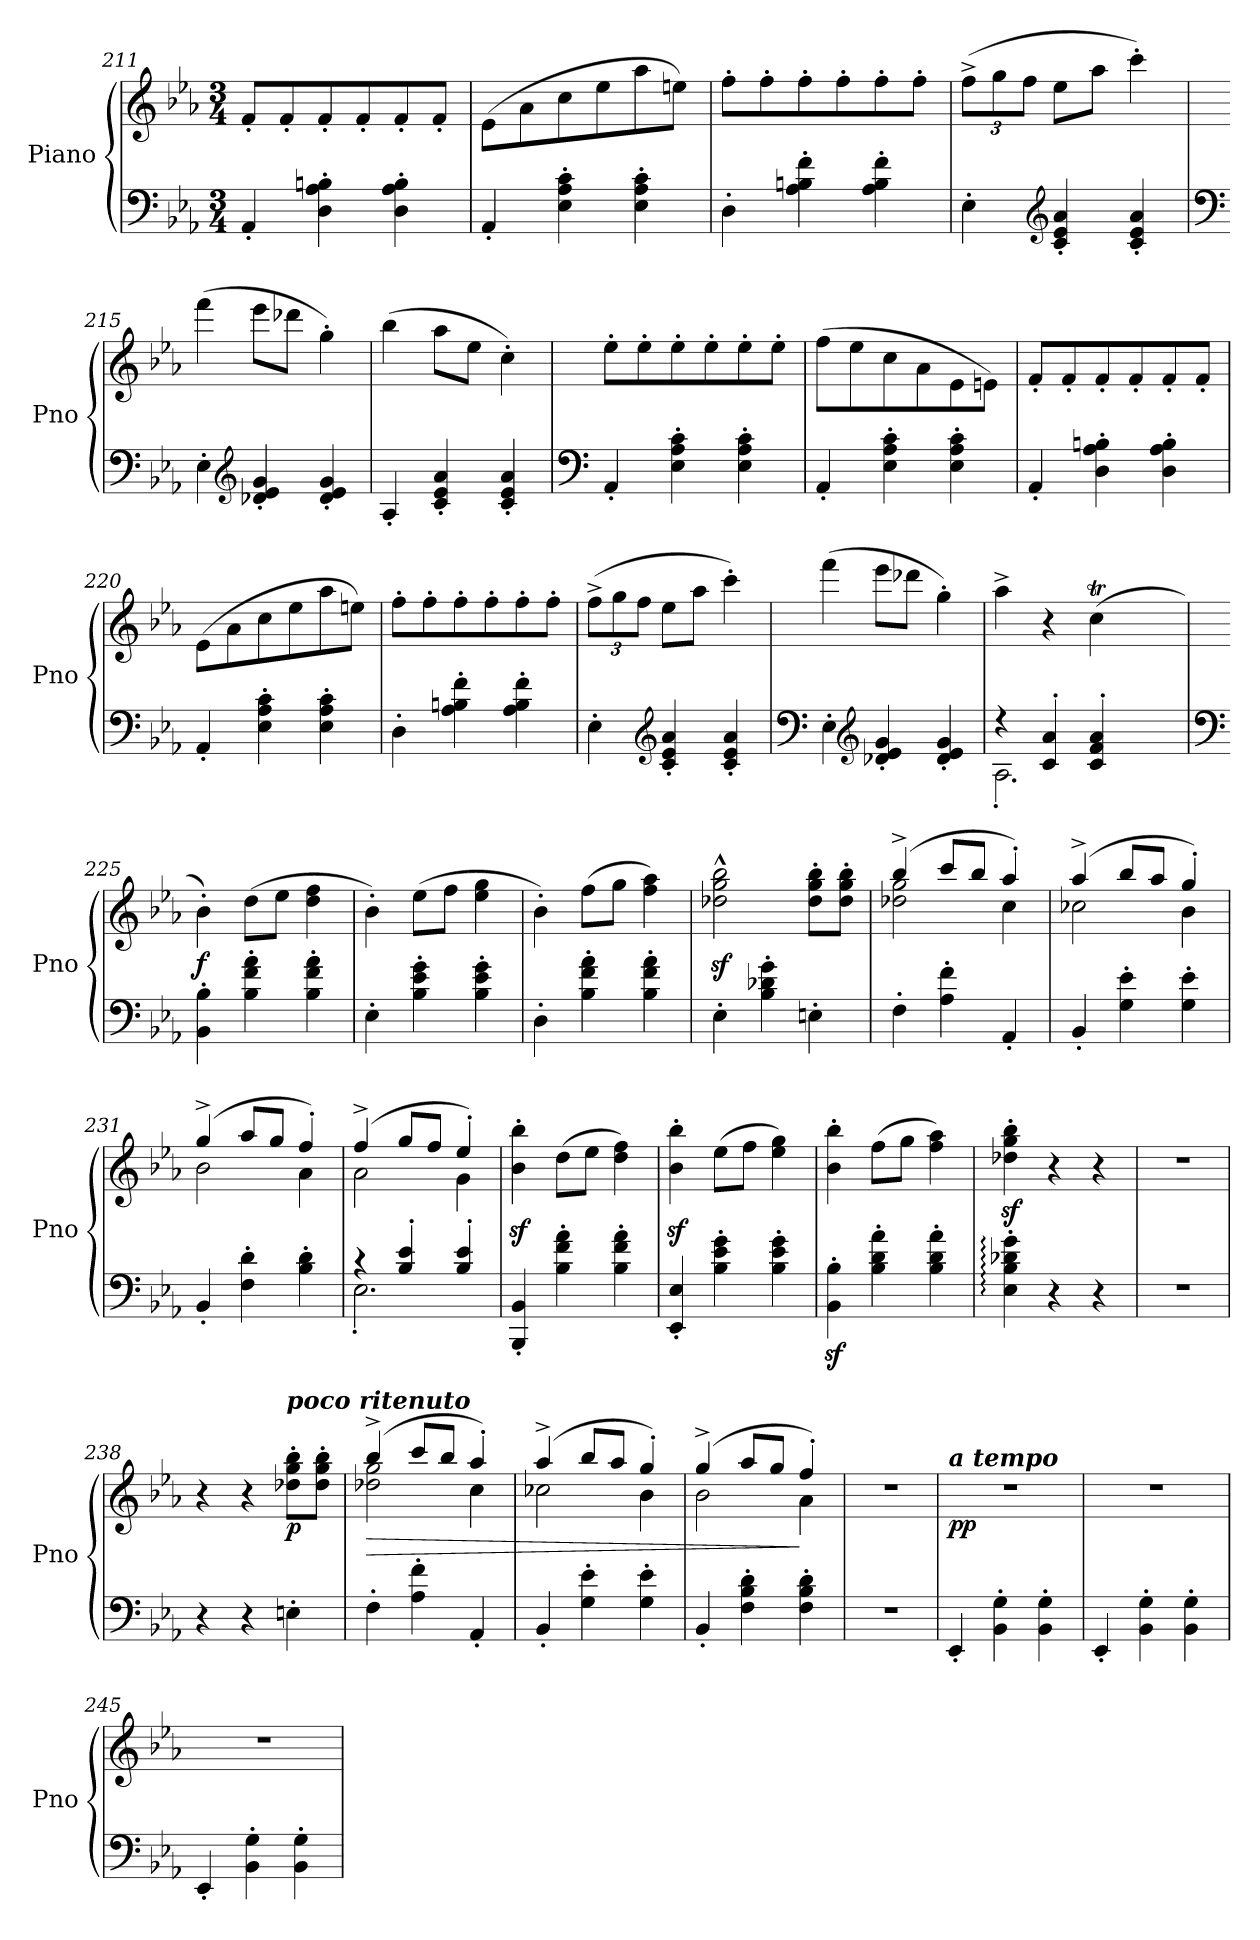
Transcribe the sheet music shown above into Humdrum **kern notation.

**kern	**kern	**dynam
*part1	*part1	*part1
*staff2	*staff1	*staff1/2
*I"Piano	*	*
*I'Pno	*	*
*clefF4	*clefG2	*
*k[b-e-a-]	*k[b-e-a-]	*
*M3/4	*M3/4	*
=211	=211	=211
4AA-'/	8f'/L	.
.	8f'/	.
4D\' 4A-\' 4Bn\'	8f'/	.
.	8f'/	.
4D\' 4A-\' 4B\'	8f'/	.
.	8f'/J	.
=212	=212	=212
4AA-'/	(>8e-\L	.
.	8a-\	.
4E-\' 4A-\' 4c\'	8cc\	.
.	8ee-\	.
4E-\' 4A-\' 4c\'	8aa-\	.
.	8een\J)	.
!!LO:LB:g=z
=213	=213	=213
4D'\	8ff'\L	.
.	8ff'\	.
4A-\' 4Bn\' 4f\'	8ff'\	.
.	8ff'\	.
4A-\' 4B\' 4f\'	8ff'\	.
.	8ff'\J	.
=214	=214	=214
*	*Xbrackettup	*
4E-'\	(>12ff^\L	.
.	12gg\	.
.	12ff\J	.
*clefG2	*	*
4c/' 4e-/' 4a-/'	8ee-\L	.
.	8aa-\J	.
4c/' 4e-/' 4a-/'	4ccc'\)	.
=215	=215	=215
*clefF4	*	*
4E-'\	(>4fff\	.
*clefG2	*	*
4d-X/' 4e-/' 4g/'	8eee-\L	.
.	8ddd-X\J	.
4d-/' 4e-/' 4g/'	4gg'\)	.
=216	=216	=216
4A-'/	(>4bb-\	.
4c/' 4e-/' 4a-/'	8aa-\L	.
.	8ee-\J	.
4c/' 4e-/' 4a-/'	4cc'\)	.
=217	=217	=217
*clefF4	*	*
4AA-'/	8ee-'\L	.
.	8ee-'\	.
4E-\' 4A-\' 4c\'	8ee-'\	.
.	8ee-'\	.
4E-\' 4A-\' 4c\'	8ee-'\	.
.	8ee-'\J	.
=218	=218	=218
4AA-'/	(>8ff\L	.
.	8ee-\	.
4E-\' 4A-\' 4c\'	8cc\	.
.	8a-\	.
4E-\' 4A-\' 4c\'	8e-\	.
.	8en\J)	.
!!LO:LB:g=z
=219	=219	=219
4AA-'/	8f'/L	.
.	8f'/	.
4D\' 4A-\' 4Bn\'	8f'/	.
.	8f'/	.
4D\' 4A-\' 4B\'	8f'/	.
.	8f'/J	.
!!LO:LB:g=z
=220	=220	=220
4AA-'/	(>8e-\L	.
.	8a-\	.
4E-\' 4A-\' 4c\'	8cc\	.
.	8ee-\	.
4E-\' 4A-\' 4c\'	8aa-\	.
.	8een\J)	.
=221	=221	=221
4D'\	8ff'\L	.
.	8ff'\	.
4A-\' 4Bn\' 4f\'	8ff'\	.
.	8ff'\	.
4A-\' 4B\' 4f\'	8ff'\	.
.	8ff'\J	.
=222	=222	=222
4E-'\	(>12ff^\L	.
.	12gg\	.
.	12ff\J	.
*clefG2	*	*
4c/' 4e-/' 4a-/'	8ee-\L	.
.	8aa-\J	.
4c/' 4e-/' 4a-/'	4ccc'\)	.
=223	=223	=223
*clefF4	*	*
4E-'\	(>4fff\	.
*clefG2	*	*
4d-X/' 4e-/' 4g/'	8eee-\L	.
.	8ddd-X\J	.
4d-/' 4e-/' 4g/'	4gg'\)	.
=224	=224	=224
*^	*^	*
4r	2.A-'\	4aa-^\	2ryy	.
4c/' 4a-/'	.	4r	.	.
*	*	*	*Xtuplet	*
4c/' 4f/' 4a-/'	.	(>4ccT\	20ryy	.
.	.	.	20ddyy	.
.	.	.	20ccyy	.
.	.	.	20bnyy	.
.	.	.	20ccyy	.
*v	*v	*	*	*
*	*v	*v	*
=225	=225	=225
*clefF4	*	*
*	*^	*
!	!	!	!LO:DY:b
*	*v	*v	*
4BB-\' 4B-\'	4b-'\)	f
4B-\' 4f\' 4a-\'	(>8dd\L	.
.	8ee-\J	.
4B-\' 4f\' 4a-\'	4dd\ 4ff\	.
!!LO:LB:g=z
=226	=226	=226
4E-'\	4b-'\)	.
4B-\' 4e-\' 4g\'	(>8ee-\L	.
.	8ff\J	.
4B-\' 4e-\' 4g\'	4ee-\ 4gg\	.
=227	=227	=227
4D'\	4b-'\)	.
4B-\' 4f\' 4a-\'	(>8ff\L	.
.	8gg\J	.
4B-\' 4f\' 4a-\'	4ff\ 4aa-\)	.
=228	=228	=228
4E-'\	2dd-X\z<^^ 2gg\z<^^ 2bb-\z<^^	.
4B-\' 4d-X\' 4g\'	.	.
4En'\	8dd-\' 8gg\' 8bb-\'L	.
.	8dd-\' 8gg\' 8bb-\'J	.
=229	=229	=229
*	*^	*
4F'\	(>4bb-^/	2dd-X\ 2gg\	.
4A-\' 4f\'	8ccc/L	.	.
.	8bb-/J	.	.
4AA-'/	4aa-'/)	4cc\	.
=230	=230	=230	=230
4BB-'/	(>4aa-^/	2cc-X\	.
4G\' 4e-\'	8bb-/L	.	.
.	8aa-/J	.	.
4G\' 4e-\'	4gg'/)	4b-\	.
=231	=231	=231	=231
4BB-'/	(>4gg^/	2b-\	.
4F\' 4d\'	8aa-/L	.	.
.	8gg/J	.	.
4B-\' 4d\'	4ff'/)	4a-\	.
=232	=232	=232	=232
*^	*	*	*
4r	2.E-'\	(>4ff^/	2a-\	.
4B-/' 4e-/'	.	8gg/L	.	.
.	.	8ff/J	.	.
4B-/' 4e-/'	.	4ee-'/)	4g\	.
*v	*v	*	*	*
*	*v	*v	*
!!LO:LB:g=z
=233	=233	=233
4BBB-/' 4BB-/'	4b-\z<' 4bb-\z<'	.
4B-\' 4f\' 4a-\'	(>8dd\L	.
.	8ee-\J	.
4B-\' 4f\' 4a-\'	4dd\ 4ff\)	.
=234	=234	=234
4EE-/' 4E-/'	4b-\z<' 4bb-\z<'	.
4B-\' 4e-\' 4g\'	(>8ee-\L	.
.	8ff\J	.
4B-\' 4e-\' 4g\'	4ee-\ 4gg\)	.
=235	=235	=235
4BB-\z<' 4B-\z<'	4b-\' 4bb-\'	.
4B-\' 4d\' 4a-\'	(>8ff\L	.
.	8gg\J	.
4B-\' 4d\' 4a-\'	4ff\ 4aa-\)	.
=236	=236	=236
4E-\:' 4B-\:' 4d-X\:' 4g\:'	4dd-X\z<' 4gg\z<' 4bb-\z<'	.
4r	4r	.
4r	4r	.
=237	=237	=237
2.r	2.r	.
=238	=238	=238
4r	4r	.
4r	4r	.
!	!LO:TX:a:Bi:t=poco ritenuto	!
!	!	!LO:DY:b
4En'\	8dd-X\' 8gg\' 8bb-\'L	p
.	8dd-\' 8gg\' 8bb-\'J	.
=239	=239	=239
!	!	!LO:HP:b
*	*^	*
4F'\	(>4bb-^/	2dd-X\ 2gg\	>
4A-\' 4f\'	8ccc/L	.	.
.	8bb-/J	.	.
4AA-'/	4aa-'/)	4cc\	.
=240	=240	=240	=240
4BB-'/	(>4aa-^/	2cc-X\	.
4G\' 4e-\'	8bb-/L	.	.
.	8aa-/J	.	.
4G\' 4e-\'	4gg'/)	4b-\	.
!!LO:PB:g=z	!!
=241	=241	=241	=241
4BB-'/	(>4gg^/	2b-\	.
4F\' 4B-\' 4d\'	8aa-/L	.	.
.	8gg/J	.	.
4F\' 4B-\' 4d\'	4ff'/)	4a-\	]
*	*v	*v	*
=242	=242	=242
2.r	2.r	.
=243	=243	=243
!	!LO:TX:a:Bi:t=a tempo	!
!	!	!LO:DY:b
4EE-'/	2.r	pp
4BB-\' 4G\'	.	.
4BB-\' 4G\'	.	.
=244	=244	=244
4EE-'/	2.r	.
4BB-\' 4G\'	.	.
4BB-\' 4G\'	.	.
=245	=245	=245
4EE-'/	2.r	.
4BB-\' 4G\'	.	.
4BB-\' 4G\'	.	.
=	=	=
*-	*-	*-
